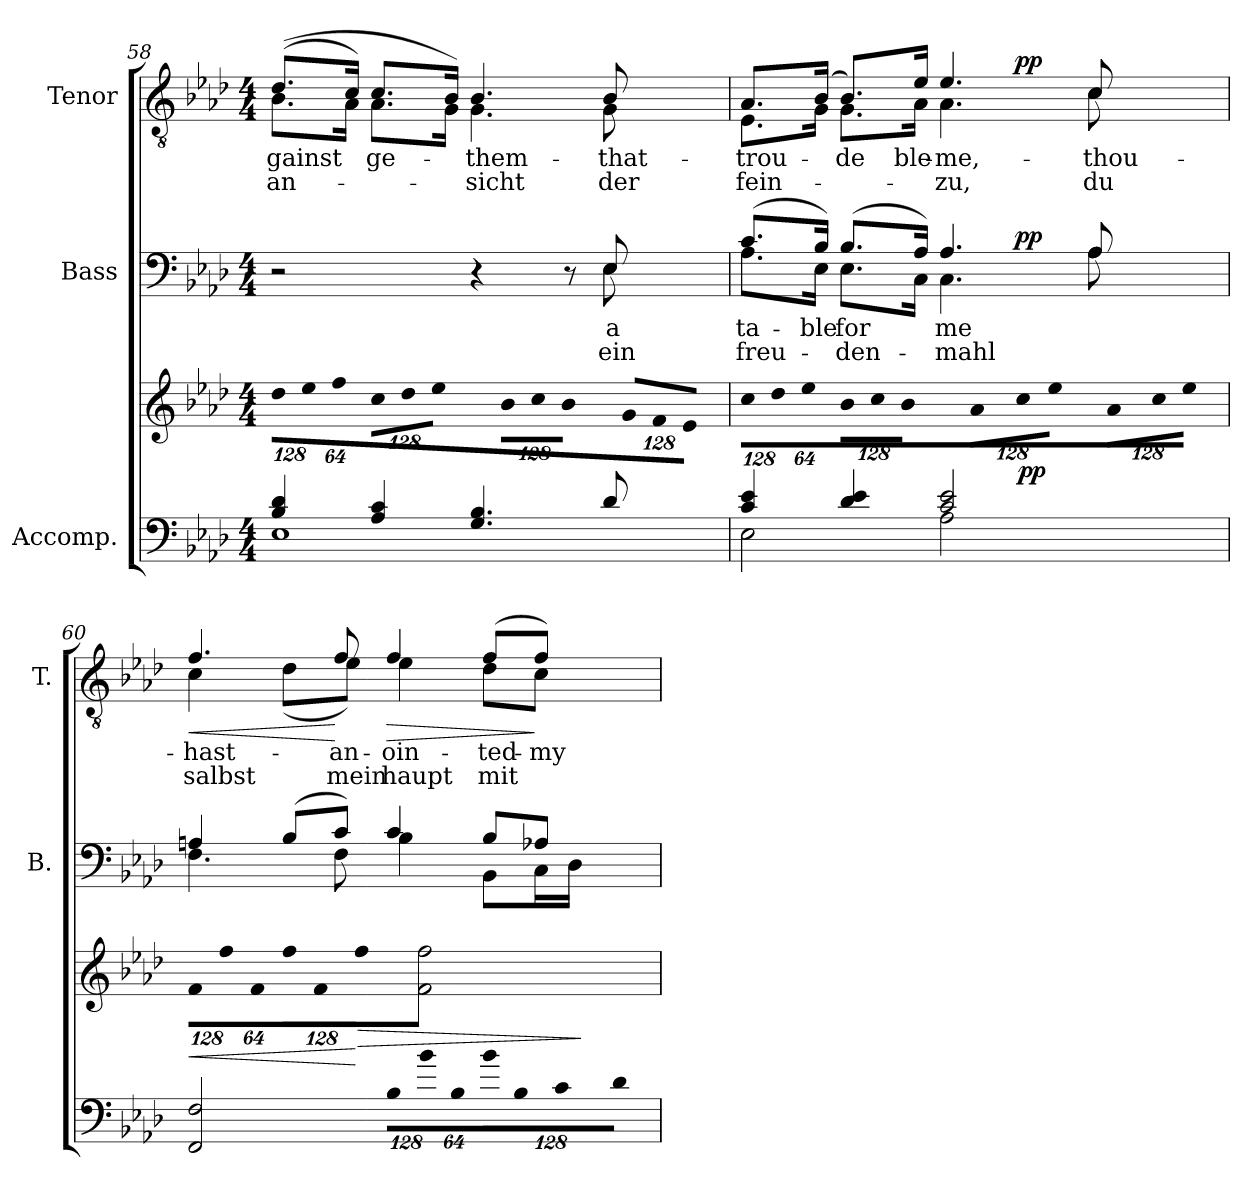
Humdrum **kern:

**kern	**kern	**dynam	**kern	**text	**text	**dynam	**kern	**text	**text	**dynam
*part3	*part3	*part3	*part2	*part2	*part2	*part2	*part1	*part1	*part1	*part1
*staff4	*staff3	*staff3/4	*staff2	*staff2	*staff2	*staff2	*staff1	*staff1	*staff1	*staff1
*I"Accomp.	*	*	*I"Bass	*	*	*	*I"Tenor	*	*	*
*	*	*	*I'B.	*	*	*	*I'T.	*	*	*
*clefF4	*clefG2	*	*clefF4	*	*	*	*clefGv2	*	*	*
*	*	*	*	*	*	*	*ITrd7c12	*	*	*
*k[b-e-a-d-]	*k[b-e-a-d-]	*	*k[b-e-a-d-]	*	*	*	*k[b-e-a-d-]	*	*	*
*A-:	*A-:	*	*A-:	*	*	*	*A-:	*	*	*
*M4/4	*M4/4	*	*M4/4	*	*	*	*M4/4	*	*	*
=58	=58	=58	=58	=58	=58	=58	=58	=58	=58	=58
*^	*	*	*	*	*	*	*	*	*	*
*	*	*Xbrackettup	*	*	*	*	*	*	*	*	*
!	!	!LO:N:vis=8	!	!	!	!	!	!	!	!	!
*	*	*	*	*^	*	*	*	*	*	*	*
!	!	!	!	!	!	!	!	!	!	!LO:LY:b:color=#000000	!LO:LY:b:color=#000000	!
*	*	*	*	*	*	*	*	*	*^	*	*	*
4B-i/ 4d-i	1E-i	1024%85dd-i\L	.	2r	2..ryy	.	.	.	((8.D-i/L	8.BB-i\L	-gainst	an-	.
!	!	!LO:N:vis=8	!	!	!	!	!	!	!	!	!	!	!
.	.	1024%85ee-i\	.	.	.	.	.	.	.	.	.	.	.
!	!	!LO:N:vis=8	!	!	!	!	!	!	!	!	!	!	!
.	.	512%43ffi\J	.	.	.	.	.	.	.	.	.	.	.
.	.	.	.	.	.	.	.	.	16Ci/Jk)	16AA-i\Jk	.	.	.
!	!	!LO:N:vis=8	!	!	!	!	!	!	!	!	!	!	!
!	!	!	!	!	!	!	!	!	!	!	!LO:LY:b:color=#000000	!	!
4A-i/ 4ci	.	1024%85cci\L	.	.	.	.	.	.	8.Ci/L	8.AA-i\L	-ge-	.	.
!	!	!LO:N:vis=8	!	!	!	!	!	!	!	!	!	!	!
.	.	1024%85dd-i\	.	.	.	.	.	.	.	.	.	.	.
!	!	!LO:N:vis=8	!	!	!	!	!	!	!	!	!	!	!
.	.	512%43ee-i\J	.	.	.	.	.	.	.	.	.	.	.
.	.	.	.	.	.	.	.	.	(16BB-i/Jk)	16GGi\Jk	.	.	.
!	!	!LO:N:vis=8	!	!	!	!	!	!	!	!	!	!	!
!	!	!	!	!	!	!	!	!	!	!	!LO:LY:b:color=#000000	!LO:LY:b:color=#000000	!
4.Gi/ 4.B-i	.	1024%85b-i\L	.	4r	.	.	.	.	4.BB-i/	4.GGi\	them-	-sicht	.
!	!	!LO:N:vis=8	!	!	!	!	!	!	!	!	!	!	!
.	.	1024%85cci\	.	.	.	.	.	.	.	.	.	.	.
!	!	!LO:N:vis=8	!	!	!	!	!	!	!	!	!	!	!
.	.	512%43b-i\J	.	.	.	.	.	.	.	.	.	.	.
!	!	!LO:N:vis=8	!	!	!	!	!	!	!	!	!	!	!
.	.	1024%85gi/L	.	8r	.	.	.	.	.	.	.	.	.
!	!	!LO:N:vis=8	!	!	!	!	!	!	!	!	!	!	!
.	.	1024%85fi/	.	.	.	.	.	.	.	.	.	.	.
!	!	!	!	!	!	!LO:LY:b:color=#000000	!LO:LY:b:color=#000000	!	!	!	!	!	!
!	!	!	!	!	!	!	!	!	!	!	!LO:LY:b:color=#000000	!LO:LY:b:color=#000000	!
8d-i/	.	.	.	8E-i/	8E-i\	a	ein	.	8BB-i/	8GGi\	-that-	der	.
!	!	!LO:N:vis=8	!	!	!	!	!	!	!	!	!	!	!
.	.	512%43e-i/J	.	.	.	.	.	.	.	.	.	.	.
*	*	*	*	*v	*v	*	*	*	*	*	*	*	*
*	*	*	*	*	*	*	*	*v	*v	*	*	*
=59	=59	=59	=59	=59	=59	=59	=59	=59	=59	=59	=59
!	!	!LO:N:vis=8	!	!	!	!	!	!	!	!	!
!	!	!	!	!	!LO:LY:b:color=#000000	!LO:LY:b:color=#000000	!	!	!	!	!
*	*	*	*	*^	*	*	*	*	*	*	*
!	!	!	!	!	!	!	!	!	!	!LO:LY:b:color=#000000	!LO:LY:b:color=#000000	!
*	*^	*	*	*	*^	*	*	*	*^	*	*	*
*	*	*	*	*	*	*	*	*	*	*	*	*^	*	*	*
4ci/ 4e-i	2E-i\	2ryy	1024%85cci\L	.	(8.ci/L	8.A-i\L	2ryy	ta-	freu-	.	(8.AA-i/L	8.EE-i\L	2ryy	-trou-	fein-	.
!	!	!	!LO:N:vis=8	!	!	!	!	!	!	!	!	!	!	!	!	!
.	.	.	1024%85dd-i\	.	.	.	.	.	.	.	.	.	.	.	.	.
!	!	!	!LO:N:vis=8	!	!	!	!	!	!	!	!	!	!	!	!	!
.	.	.	512%43ee-i\J	.	.	.	.	.	.	.	.	.	.	.	.	.
!	!	!	!	!	!	!	!	!LO:LY:b:color=#000000	!	!	!	!	!	!	!	!
.	.	.	.	.	16B-i/Jk)	16E-i\Jk	.	-ble	.	.	(16BB-i/Jk	16GGi\Jk	.	.	.	.
!	!	!	!LO:N:vis=8	!	!	!	!	!	!	!	!	!	!	!	!	!
!	!	!	!	!	!	!	!	!LO:LY:b:color=#000000	!LO:LY:b:color=#000000	!	!	!	!	!	!	!
!	!	!	!	!	!	!	!	!	!	!	!	!	!	!LO:LY:b:color=#000000	!	!
4d-i/ 4e-i	.	.	1024%85b-i\L	.	(8.B-i/L	8.E-i\L	.	for	-den-	.	8.BB-i/L)	8.GGi\L	.	-de	.	.
!	!	!	!LO:N:vis=8	!	!	!	!	!	!	!	!	!	!	!	!	!
.	.	.	1024%85cci\	.	.	.	.	.	.	.	.	.	.	.	.	.
!	!	!	!LO:N:vis=8	!	!	!	!	!	!	!	!	!	!	!	!	!
.	.	.	512%43b-i\J	.	.	.	.	.	.	.	.	.	.	.	.	.
!	!	!	!	!	!	!	!	!	!	!	!	!	!	!LO:LY:b:color=#000000	!	!
.	.	.	.	.	16A-i/Jk)	16Ci\Jk	.	.	.	.	(16E-i/Jk	16AA-i\Jk	.	-ble-	.	.
!	!	!	!LO:N:vis=8	!	!	!	!	!	!	!	!	!	!	!	!	!
!	!	!	!	!	!	!	!	!LO:LY:b:color=#000000	!LO:LY:b:color=#000000	!	!	!	!	!	!	!
!	!	!	!	!	!	!	!	!	!	!	!	!	!	!LO:LY:b:color=#000000	!LO:LY:b:color=#000000	!
2ci/ 2e-i	2A-i\	8ryy	1024%85a-i\L	.	4.A-i/	4.Ci\	8ryy	me	-mahl	.	4.E-i/	4.AA-i\	8ryy	-me,-	zu,	.
!	!	!	!LO:N:vis=8	!	!	!	!	!	!	!	!	!	!	!	!	!
.	.	.	1024%85cci\	.	.	.	.	.	.	.	.	.	.	.	.	.
.	.	32ryy	.	.	.	.	32ryy	.	.	.	.	.	32ryy	.	.	.
.	.	128ryy	.	.	.	.	128ryy	.	.	.	.	.	128ryy	.	.	.
.	.	512ryy	.	.	.	.	4ryy	.	.	pp	.	.	4ryy	.	.	pp
!	!	!	!LO:N:vis=8	!	!	!	!	!	!	!	!	!	!	!	!	!
.	.	4ryy	512%43ee-i\J	pp	.	.	.	.	.	.	.	.	.	.	.	.
!	!	!	!LO:N:vis=8	!	!	!	!	!	!	!	!	!	!	!	!	!
.	.	.	1024%85a-i\L	.	.	.	.	.	.	.	.	.	.	.	.	.
!	!	!	!LO:N:vis=8	!	!	!	!	!	!	!	!	!	!	!	!	!
.	.	.	1024%85cci\	.	.	.	.	.	.	.	.	.	.	.	.	.
!	!	!	!	!	!	!	!	!	!	!	!	!	!	!LO:LY:b:color=#000000	!LO:LY:b:color=#000000	!
.	.	.	.	.	8A-i/	8A-i\	.	.	.	.	8Ci/	8Ci\	.	-thou-	du	.
.	.	.	.	.	.	.	16ryy	.	.	.	.	.	16ryy	.	.	.
!	!	!	!LO:N:vis=8	!	!	!	!	!	!	!	!	!	!	!	!	!
.	.	16ryy	512%43ee-i\J	.	.	.	.	.	.	.	.	.	.	.	.	.
.	.	.	.	.	.	.	64.ryy	.	.	.	.	.	64.ryy	.	.	.
.	.	64ryy	.	.	.	.	.	.	.	.	.	.	.	.	.	.
.	.	256.ryy	.	.	.	.	.	.	.	.	.	.	.	.	.	.
!!LO:LB:g=z
=60	=60	=60	=60	=60	=60	=60	=60	=60	=60	=60	=60	=60	=60	=60	=60	=60
!	!	!	!LO:N:vis=8	!LO:HP:b	!	!	!	!	!	!	!	!	!	!	!	!
*	*	*	*	*	*	*v	*v	*	*	*	*	*	*	*	*	*
*v	*v	*v	*	*	*	*	*	*	*	*v	*v	*v	*	*	*
*^	*	*	*	*^	*	*	*	*^	*	*	*
*	*^	*	*	*	*	*	*	*	*	*	*^	*	*	*
!	!	!	!	!	!	!	!	!	!	!	!	!	!	!LO:LY:b:color=#000000	!LO:LY:b:color=#000000	!LO:HP:b
*	*	*	*	*	*	*v	*v	*	*	*	*	*	*	*	*	*
*v	*v	*v	*	*	*	*	*	*	*	*	*v	*v	*	*	*
2FFi/ 2Fi	1024%85fi/L	<	4Ani/	4.Fi\	.	.	.	4.Fi/	4Ci\	-hast-	salbst	<
!	!LO:N:vis=8	!	!	!	!	!	!	!	!	!	!	!
.	1024%85ffi/	.	.	.	.	.	.	.	.	.	.	.
!	!LO:N:vis=8	!	!	!	!	!	!	!	!	!	!	!
.	512%43fi/J	.	.	.	.	.	.	.	.	.	.	.
!	!LO:N:vis=8	!	!	!	!	!	!	!	!	!	!	!
.	1024%85ffi\L	.	(8B-i/L	.	.	.	.	.	(8D-i\L	.	.	.
!	!LO:N:vis=8	!	!	!	!	!	!	!	!	!	!	!
.	1024%85fi\	.	.	.	.	.	.	.	.	.	.	.
!	!	!	!	!	!	!	!	!	!	!LO:LY:b:color=#000000	!LO:LY:b:color=#000000	!
.	.	.	8ci/J)	8Fi\	.	.	.	8Fi/	8E-i\J)	-an-	mein	[
!	!LO:N:vis=8	!LO:HP:n=1:b	!	!	!	!	!	!	!	!	!	!
.	512%43ffi\J	[ >	.	.	.	.	.	.	.	.	.	.
*Xbrackettup	*	*	*	*	*	*	*	*	*	*	*	*
!LO:N:vis=8	!	!	!	!	!	!	!	!	!	!	!	!
!	!	!	!	!	!	!	!	!	!	!LO:LY:b:color=#000000	!LO:LY:b:color=#000000	!LO:HP:b
1024%85B-i\L	2fi\ 2ffi	.	4ci/	4B-i\	.	.	.	4Fi/	4E-i\	-oin-	haupt	>
!LO:N:vis=8	!	!	!	!	!	!	!	!	!	!	!	!
1024%85b-i\	.	.	.	.	.	.	.	.	.	.	.	.
!LO:N:vis=8	!	!	!	!	!	!	!	!	!	!	!	!
512%43B-i\J	.	.	.	.	.	.	.	.	.	.	.	.
!LO:N:vis=8	!	!	!	!	!	!	!	!	!	!	!	!
!	!	!	!	!	!	!	!	!	!	!LO:LY:b:color=#000000	!LO:LY:b:color=#000000	!
1024%85b-i\L	.	.	8B-i/L	8BB-i\L	.	.	.	(8Fi/L	8D-i\L	-ted-	mit	.
!LO:N:vis=8	!	!	!	!	!	!	!	!	!	!	!	!
1024%85B-i\	.	.	.	.	.	.	.	.	.	.	.	.
!	!	!	!	!	!	!	!	!	!	!LO:LY:b:color=#000000	!	!
.	.	.	8A-Xi/J	16Ci\L	.	.	.	8Fi/J)	8Ci\J	-my-	.	]
!LO:N:vis=16	!	!	!	!	!	!	!	!	!	!	!	!
1024%43ci\L	.	.	.	.	.	.	.	.	.	.	.	.
.	.	.	.	16D-i\JJ	.	.	.	.	.	.	.	.
!LO:N:vis=16	!	!	!	!	!	!	!	!	!	!	!	!
1024%43d-i\JJ	.	.	.	.	.	.	.	.	.	.	.	.
*	*	*	*v	*v	*	*	*	*	*	*	*	*
*	*	*	*	*	*	*	*v	*v	*	*	*
.	.	]	.	.	.	.	.	.	.	.
=	=	=	=	=	=	=	=	=	=	=
*-	*-	*-	*-	*-	*-	*-	*-	*-	*-	*-
